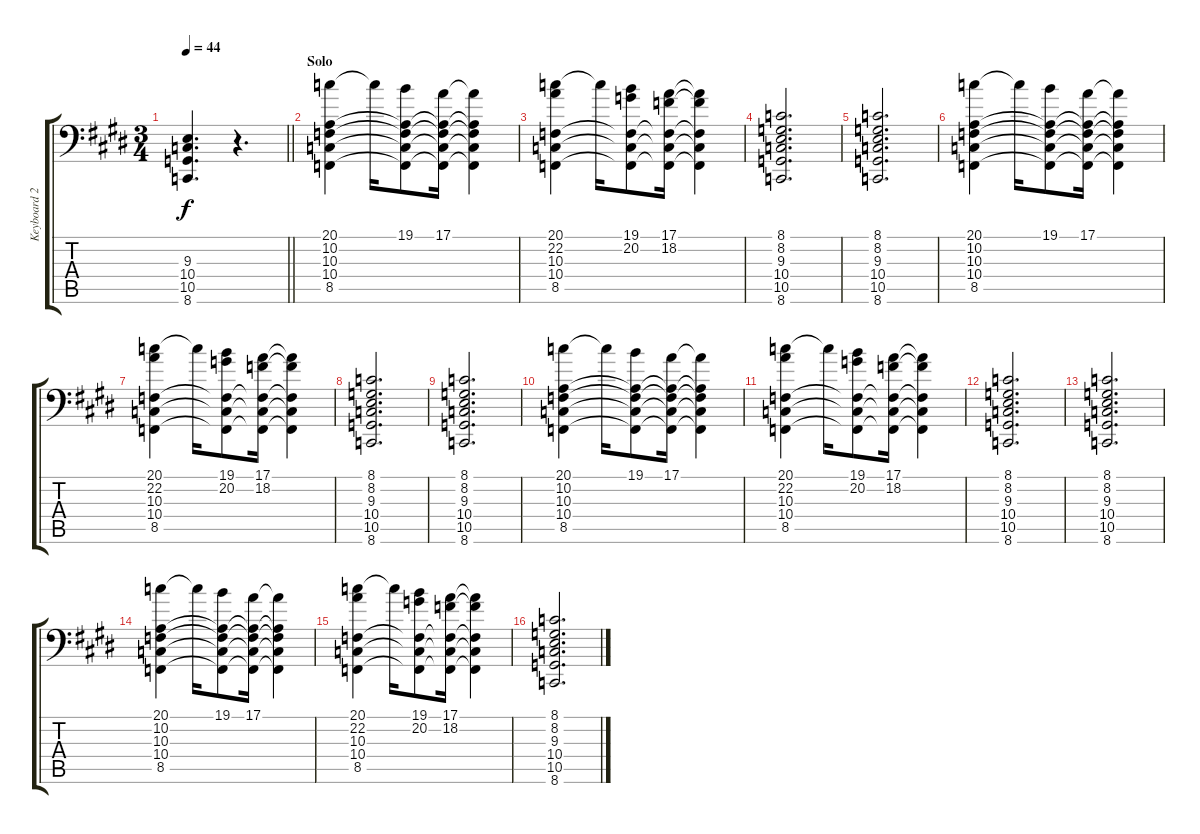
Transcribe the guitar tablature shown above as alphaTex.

\track ("Keyboard 2" "Keyboard 2") {instrument stringensemble2}
\staff {score tabs}
\tuning (E3 B2 G2 D2 A1 E1) {hide}
\ts (3 4)
\tempo 44
\clef f4
\barLineRight lightlight
\ks c#minor
(9.3 10.4 10.5 8.6).4{d dy f} r.4{d} |
\section ("" "Solo")
(20.1 10.2 10.3 10.4 8.5).4 20.1{t}.16 (19.1 10.2{t} 10.3{t} 10.4{t} 8.5{t}).8 (17.1 10.2{t} 10.3{t} 10.4{t} 8.5{t}).16 (17.1{t} 10.2{t} 10.3{t} 10.4{t} 8.5{t}).4 |
(20.1 22.2 10.3 10.4 8.5).4 20.1{t}.16 (19.1 20.2 10.3{t} 10.4{t} 8.5{t}).8 (17.1 18.2 10.3{t} 10.4{t} 8.5{t}).16 (17.1{t} 18.2{t} 10.3{t} 10.4{t} 8.5{t}).4 |
(8.1 8.2 9.3 10.4 10.5 8.6).2{d} |
(8.1 8.2 9.3 10.4 10.5 8.6).2{d} |
(20.1 10.2 10.3 10.4 8.5).4 20.1{t}.16 (19.1 10.2{t} 10.3{t} 10.4{t} 8.5{t}).8 (17.1 10.2{t} 10.3{t} 10.4{t} 8.5{t}).16 (17.1{t} 10.2{t} 10.3{t} 10.4{t} 8.5{t}).4 |
(20.1 22.2 10.3 10.4 8.5).4 20.1{t}.16 (19.1 20.2 10.3{t} 10.4{t} 8.5{t}).8 (17.1 18.2 10.3{t} 10.4{t} 8.5{t}).16 (17.1{t} 18.2{t} 10.3{t} 10.4{t} 8.5{t}).4 |
(8.1 8.2 9.3 10.4 10.5 8.6).2{d} |
(8.1 8.2 9.3 10.4 10.5 8.6).2{d} |
(20.1 10.2 10.3 10.4 8.5).4 20.1{t}.16 (19.1 10.2{t} 10.3{t} 10.4{t} 8.5{t}).8 (17.1 10.2{t} 10.3{t} 10.4{t} 8.5{t}).16 (17.1{t} 10.2{t} 10.3{t} 10.4{t} 8.5{t}).4 |
(20.1 22.2 10.3 10.4 8.5).4 20.1{t}.16 (19.1 20.2 10.3{t} 10.4{t} 8.5{t}).8 (17.1 18.2 10.3{t} 10.4{t} 8.5{t}).16 (17.1{t} 18.2{t} 10.3{t} 10.4{t} 8.5{t}).4 |
(8.1 8.2 9.3 10.4 10.5 8.6).2{d} |
(8.1 8.2 9.3 10.4 10.5 8.6).2{d} |
(20.1 10.2 10.3 10.4 8.5).4 20.1{t}.16 (19.1 10.2{t} 10.3{t} 10.4{t} 8.5{t}).8 (17.1 10.2{t} 10.3{t} 10.4{t} 8.5{t}).16 (17.1{t} 10.2{t} 10.3{t} 10.4{t} 8.5{t}).4 |
(20.1 22.2 10.3 10.4 8.5).4 20.1{t}.16 (19.1 20.2 10.3{t} 10.4{t} 8.5{t}).8 (17.1 18.2 10.3{t} 10.4{t} 8.5{t}).16 (17.1{t} 18.2{t} 10.3{t} 10.4{t} 8.5{t}).4 |
(8.1 8.2 9.3 10.4 10.5 8.6).2{d}
